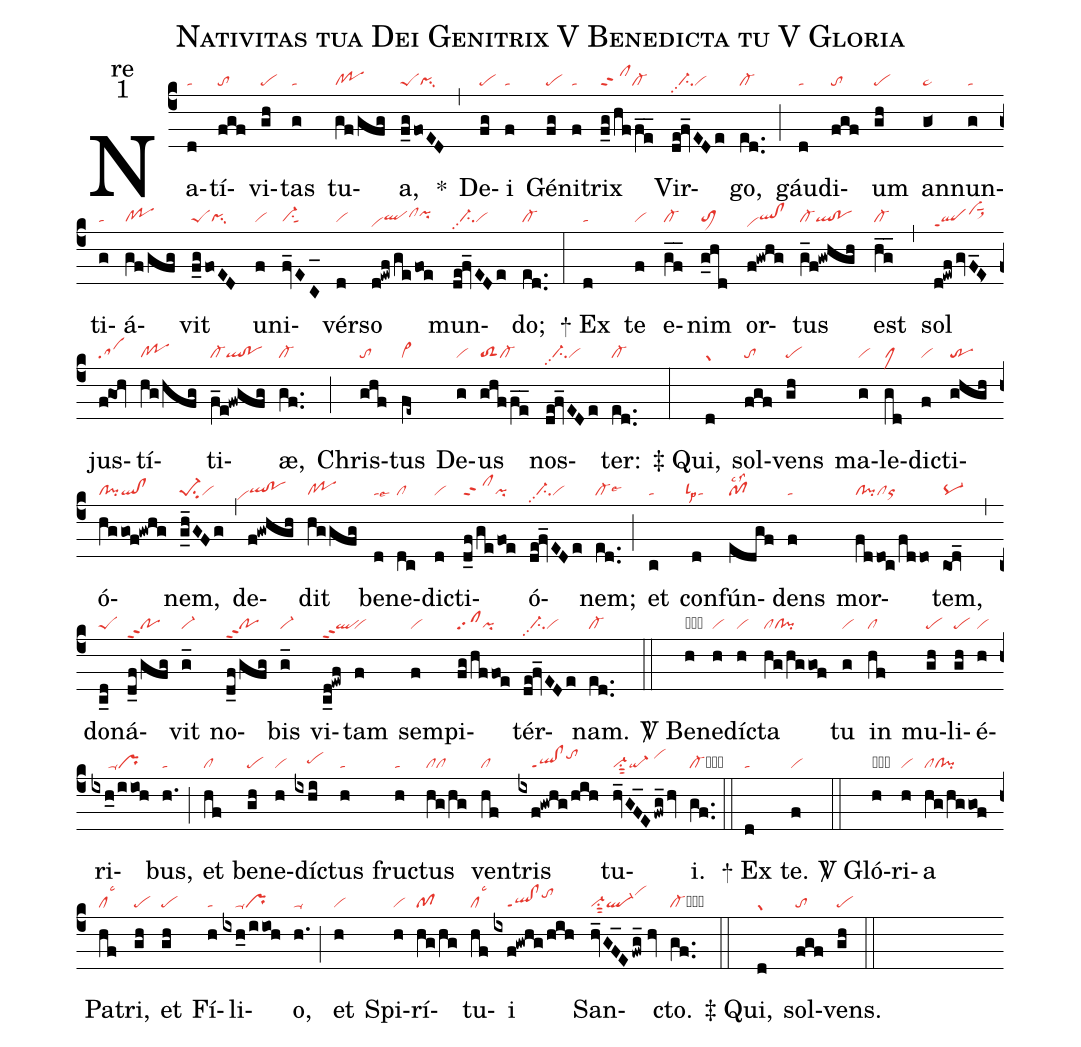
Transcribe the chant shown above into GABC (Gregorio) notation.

name:Nativitas tua Dei Genitrix V Benedicta tu V Gloria;
office-part:re;
mode:1;
nabc-lines:1;
%%
(c4) Na(d|ta)tí(fgf|to)vi(gh|pe)tas(g|ta) tu(gf/gfg|cl!po)a,(f_g/foED|peSpisu1) <sp>*</sp>(,) De(fg|pe)i(f|ta) Gé(fg|pe)ni(f|ta)trix(f_g/hf/fe__|clppt2cl-) Vir(de!fv_EDe|//ci-pp2vi)go,(ed..|cl-) (;) gáu(d|ta)di(fgf|to)um(gh|pe) an(g<|pe~)nun(g|ta)ti(g|ta)á(gf/gfg|cl!po)vit(f_g/foED|peSpisu1) u(f|vi)ni(fv_EC_|vi-su1sut1)vér(d|vi)so(d!ewf/ge/foe|vihdqlhgclhhpihh) mun(de!fv_EDe|//ci-pp2vi)do;(ed..|cl-) (:)

<sp>+</sp> Ex(d|ta) te(f|vi) e(gf__|cl-)nim(g_hd|toM1) or(f!gwhg|vihdqlhg!clhg)tus(g_f!gwhgh|cl-ql!po) est(hg__|cl-) (,) sol(d!ewf/gvF_E<|qlhdppt1vihisut1sux1) jus(f@goh|sa)tí(hg/hfg|cl!po)ti(f_e!fwgfg|cl-ql!po)æ,(gf..|cl-) (;) Chris(ghf|to)tus(fe~|vi>) De(g|vi)us(ghf/fe__|toS2cl-) nos(de!fv_EDe|//ci-pp2vi)ter:(ed..|cl-) (:)

<sp>‡</sp> Qui,(d|gr) sol(fgf|to)vens(gh|pe) ma(g|vi)le(gd|clM)dic(f|vi)ti(ghgh|tr)ó(hggof!gwhg|cl!piql!cl)nem,(g_h_GFg|pe-1su2vi) (,) de(f!gwhgh|```vihdqlhg!pohg)dit(hg/gfg|cl!po) be(d|talse6)ne(dc|cl)dic(d|vi)ti(d_f/ge/foe|clppt2pi)ó(de!fv_EDe|//ci-pp2vi)nem;(ed..|cl-lse6) (;) et(c|ta) con(d|``talslp1)fún(edgf|pflsc2lss2)dens(f|ta) mor(fddoc/fddo>|cl!piclor)tem,(cod_|pq-) (,) do(c_d|peS)ná(d_f/gfg|poppt2)vit(g_|vi-) no(d_f/gfg|poppt2)bis(g_|vi-) vi(c_d!ewf|qlppt2)tam(f|vi) sem(f|vi)pi(fg/hffoe|clpp2pi)tér(de!fv_EDe|//ci-pp2vi)nam.(ed..|cl-) (::)

<sp>V/</sp> Be(h|obvi)ne(h|vi)díc(h|vi)ta(hg/hggof|clcl!pi) tu(g|vi) in(hf|cl) mu(gh|pe)li(gh|pe)é(h|vi)ri(ixh_0/iioh|/////ta-pr)bus,(h.|ta) (;) et(hf|cl) be(gh|pe)ne(h|vi)díc(ixhi|////pehh)tus(h|ta) fruc(h|ta)tus(hg/hg|clcl) ven(hf|cl)tris(ixf!gwhg/hih|////ql!clppt1tohj) tu(hv_GF_E/fwg_/hv|vi-su1sut2qi-/vihj)i.(gf..|cl-cb) (::)

<sp>+</sp> Ex(d|ta) te.(f|vi) (::)

<sp>V/</sp> Gló(h|obvi)ri(h|vi)a(hg/hggof|clcl!pi) Pa(hf|cllsc3)tri,(gh|pe) et(gh|pe) Fí(h|ta)li(ixh_0/iioh|////ta-pr)o,(h.|ta-) (;) et(h|vi) Spi(h|vi)rí(hg/hg|pf)tu(hf|cllsc3)i(ixf!gwhg/hih|////ql!clppt1tohj) San(hv_GF_E/fwg_//hv|vi-su1sut2ql-vihk)cto.(gf..|cl-cb) (::)

<sp>‡</sp> Qui,(d|gr) sol(fgf|to)vens.(gh|pe) (::)
